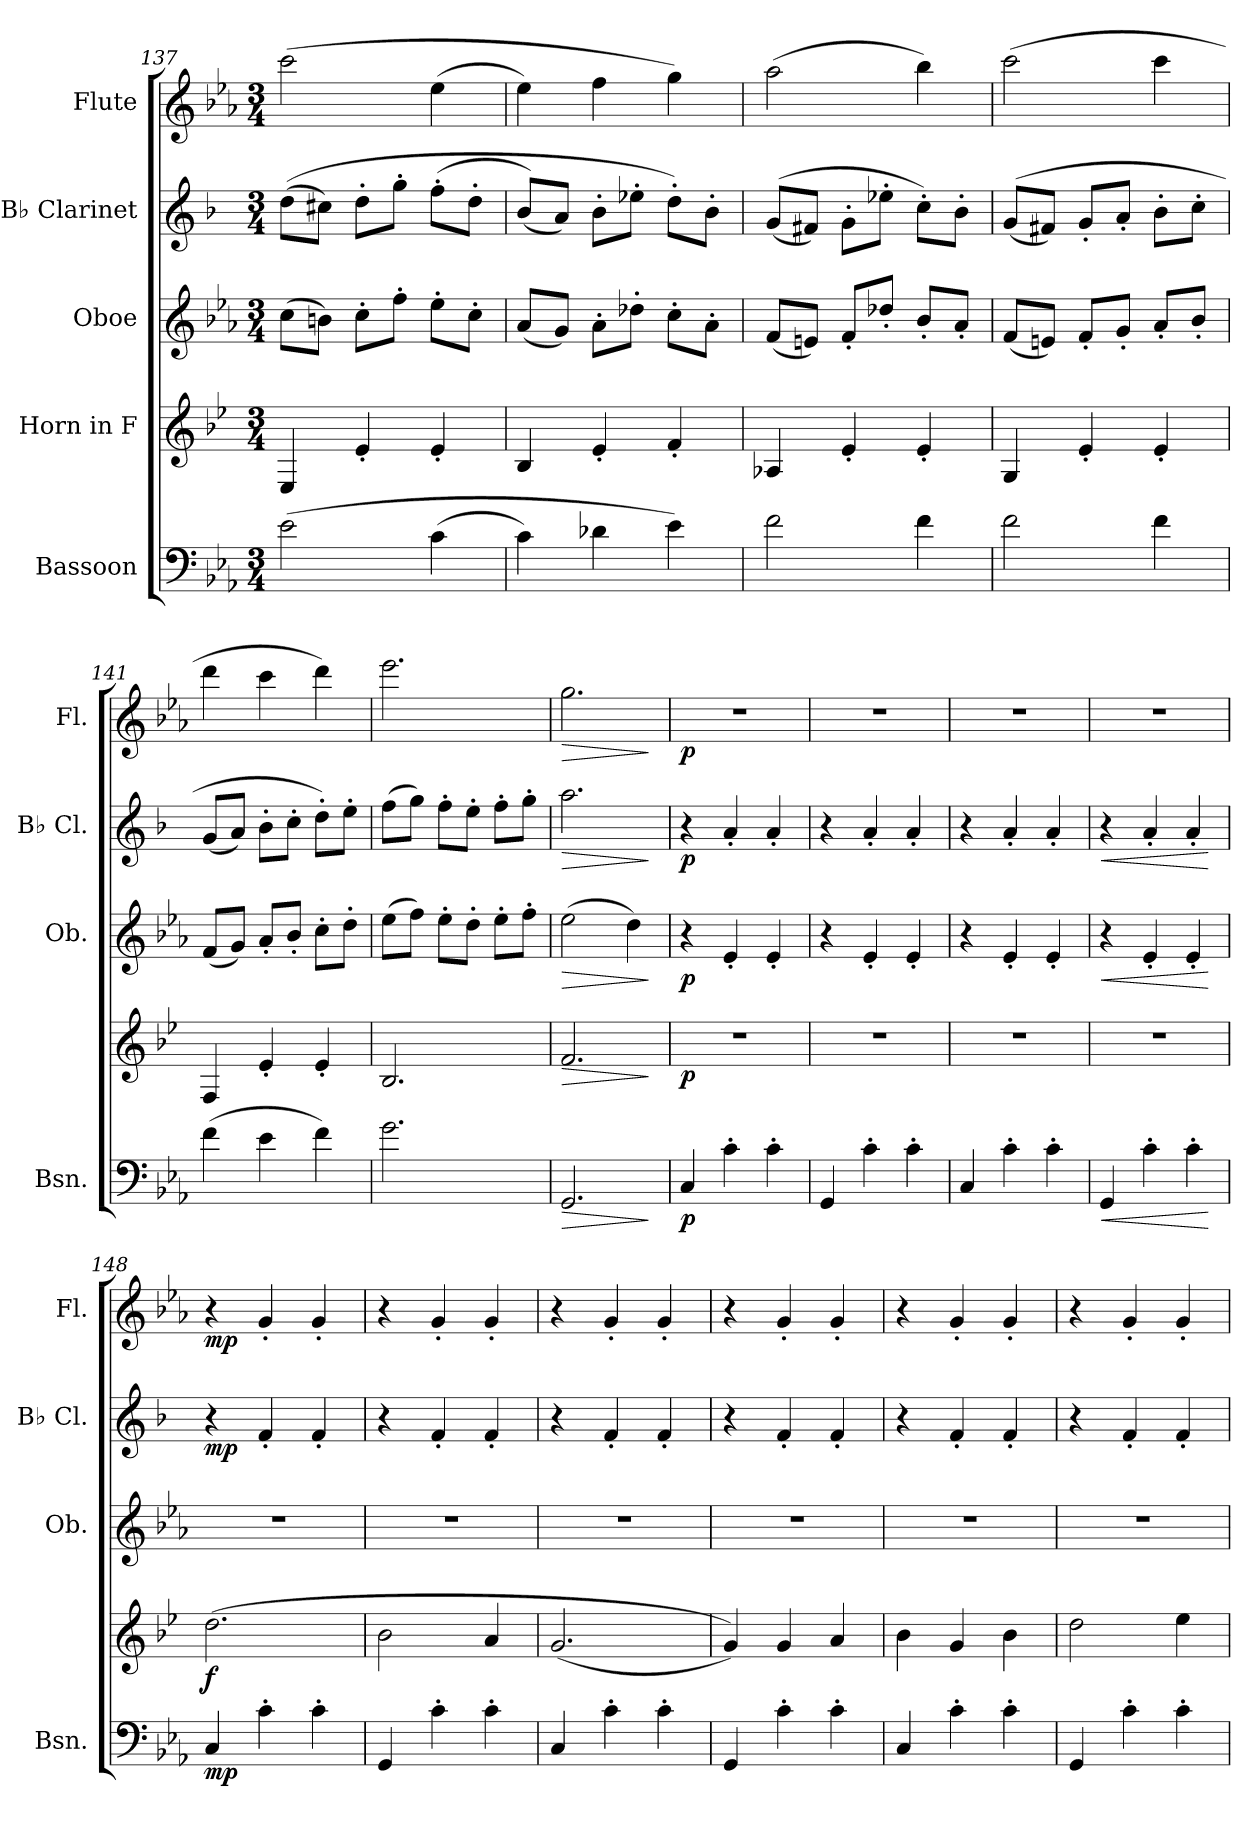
**kern	**dynam	**kern	**dynam	**kern	**dynam	**kern	**dynam	**kern	**dynam
*part5	*part5	*part4	*part4	*part3	*part3	*part2	*part2	*part1	*part1
*staff5	*staff5	*staff4	*staff4	*staff3	*staff3	*staff2	*staff2	*staff1	*staff1
*I"Bassoon	*	*I"Horn in F	*	*I"Oboe	*	*I"B♭ Clarinet	*	*I"Flute	*
*I'Bsn.	*	*	*	*I'Ob.	*	*I'B♭ Cl.	*	*I'Fl.	*
*clefF4	*	*clefG2	*	*clefG2	*	*clefG2	*	*clefG2	*
*	*	*ITrd4c7	*	*	*	*ITrd1c2	*	*	*
*k[b-e-a-]	*	*k[b-e-a-]	*	*k[b-e-a-]	*	*k[b-e-a-]	*	*k[b-e-a-]	*
*M3/4	*	*M3/4	*	*M3/4	*	*M3/4	*	*M3/4	*
=137	=137	=137	=137	=137	=137	=137	=137	=137	=137
(2e-\	.	4AA-/	.	(8cc\L	.	((8cc\L	.	(2ccc\	.
.	.	.	.	8bn\J)	.	8bn\J)	.	.	.
.	.	4A-'/	.	8cc'\L	.	8cc'\L	.	.	.
.	.	.	.	8ff'\J	.	8ff'\J	.	.	.
(4c\	.	4A-'/	.	8ee-'\L	.	(8ee-'\L	.	(4ee-\	.
.	.	.	.	8cc'\J	.	8cc'\J	.	.	.
=138	=138	=138	=138	=138	=138	=138	=138	=138	=138
4c\)	.	4E-/	.	(8a-/L	.	(8a-/L)	.	4ee-\)	.
.	.	.	.	8g/J)	.	8g/J)	.	.	.
4d-X\	.	4A-'/	.	8a-'\L	.	8a-'\L	.	4ff\	.
.	.	.	.	8dd-X'\J	.	8dd-X'\J	.	.	.
4e-\)	.	4B-'/	.	8cc'\L	.	8cc'\L)	.	4gg\)	.
.	.	.	.	8a-'\J	.	8a-'\J	.	.	.
!!LO:PB:g=z
=139	=139	=139	=139	=139	=139	=139	=139	=139	=139
2f\	.	4D-X/	.	(8f/L	.	((8f/L	.	(2aa-\	.
.	.	.	.	8en/J)	.	8en/J)	.	.	.
.	.	4A-'/	.	8f'/L	.	8f'\L	.	.	.
.	.	.	.	8dd-X'/J	.	8dd-X'\J	.	.	.
4f\	.	4A-'/	.	8b-'/L	.	8b-'\L)	.	4bb-\)	.
.	.	.	.	8a-'/J	.	8a-'\J	.	.	.
=140	=140	=140	=140	=140	=140	=140	=140	=140	=140
2f\	.	4C/	.	(8f/L	.	((8f/L	.	(2ccc\	.
.	.	.	.	8en/J)	.	8en/J)	.	.	.
.	.	4A-'/	.	8f'/L	.	8f'/L	.	.	.
.	.	.	.	8g'/J	.	8g'/J	.	.	.
4f\	.	4A-'/	.	8a-'/L	.	8a-'\L	.	4ccc\	.
.	.	.	.	8b-'/J	.	8b-'\J	.	.	.
=141	=141	=141	=141	=141	=141	=141	=141	=141	=141
(4f\	.	4BB-/	.	(8f/L	.	(8f/L	.	4ddd\	.
.	.	.	.	8g/J)	.	8g/J)	.	.	.
4e-\	.	4A-'/	.	8a-'/L	.	8a-'\L	.	4ccc\	.
.	.	.	.	8b-'/J	.	8b-'\J	.	.	.
4f\)	.	4A-'/	.	8cc'\L	.	8cc'\L)	.	4ddd\)	.
.	.	.	.	8dd'\J	.	8dd'\J	.	.	.
=142	=142	=142	=142	=142	=142	=142	=142	=142	=142
2.g\	.	2.E-/	.	(8ee-\L	.	(8ee-\L	.	2.eee-\	.
.	.	.	.	8ff\J)	.	8ff\J)	.	.	.
.	.	.	.	8ee-'\L	.	8ee-'\L	.	.	.
.	.	.	.	8dd'\J	.	8dd'\J	.	.	.
.	.	.	.	8ee-'\L	.	8ee-'\L	.	.	.
.	.	.	.	8ff'\J	.	8ff'\J	.	.	.
=143	=143	=143	=143	=143	=143	=143	=143	=143	=143
!	!LO:HP:b	!	!LO:HP:b	!	!LO:HP:b	!	!LO:HP:b	!	!
!	!	!	!	!	!	!	!LO:HP:n=1:b	!	!LO:HP:b
!	!	!	!	!	!	!	!	!	!LO:HP:n=1:b
2.GG/	>	2.B-/	>	(2ee-\	>	2.gg\	> >	2.gg\	> >
.	.	.	.	4dd\)	.	.	.	.	.
.	]	.	]	.	]	.	]	.	]
=144	=144	=144	=144	=144	=144	=144	=144	=144	=144
!	!LO:DY:b	!	!LO:DY:b	!	!LO:DY:b	!	!LO:DY:b	!	!LO:DY:b
4C/	p	2.r	p	4r	p	4r	p	2.r	p
4c'\	.	.	.	4e-'/	.	4g'/	]	.	.
4c'\	.	.	.	4e-'/	.	4g'/	.	.	.
.	.	.	.	.	.	.	.	.	]
!!LO:LB:g=z
=145	=145	=145	=145	=145	=145	=145	=145	=145	=145
4GG/	.	2.r	.	4r	.	4r	.	2.r	.
4c'\	.	.	.	4e-'/	.	4g'/	.	.	.
4c'\	.	.	.	4e-'/	.	4g'/	.	.	.
=146	=146	=146	=146	=146	=146	=146	=146	=146	=146
4C/	.	2.r	.	4r	.	4r	.	2.r	.
4c'\	.	.	.	4e-'/	.	4g'/	.	.	.
4c'\	.	.	.	4e-'/	.	4g'/	.	.	.
=147	=147	=147	=147	=147	=147	=147	=147	=147	=147
!	!LO:HP:b	!	!	!	!LO:HP:b	!	!LO:HP:b	!	!
4GG/	<	2.r	.	4r	<	4r	<	2.r	.
4c'\	.	.	.	4e-'/	.	4g'/	.	.	.
4c'\	.	.	.	4e-'/	.	4g'/	.	.	.
.	[	.	.	.	[	.	[	.	.
=148	=148	=148	=148	=148	=148	=148	=148	=148	=148
!	!LO:DY:b	!	!LO:DY:b	!	!	!	!LO:DY:b	!	!LO:DY:b
4C/	mp	(2.g\	f	2.r	.	4r	mp	4r	mp
4c'\	.	.	.	.	.	4e-'/	.	4g'/	.
4c'\	.	.	.	.	.	4e-'/	.	4g'/	.
=149	=149	=149	=149	=149	=149	=149	=149	=149	=149
4GG/	.	2e-\	.	2.r	.	4r	.	4r	.
4c'\	.	.	.	.	.	4e-'/	.	4g'/	.
4c'\	.	4d/	.	.	.	4e-'/	.	4g'/	.
=150	=150	=150	=150	=150	=150	=150	=150	=150	=150
4C/	.	(2.c/	.	2.r	.	4r	.	4r	.
4c'\	.	.	.	.	.	4e-'/	.	4g'/	.
4c'\	.	.	.	.	.	4e-'/	.	4g'/	.
=151	=151	=151	=151	=151	=151	=151	=151	=151	=151
4GG/	.	4c/))	.	2.r	.	4r	.	4r	.
4c'\	.	4c/	.	.	.	4e-'/	.	4g'/	.
4c'\	.	4d/	.	.	.	4e-'/	.	4g'/	.
=152	=152	=152	=152	=152	=152	=152	=152	=152	=152
4C/	.	4e-\	.	2.r	.	4r	.	4r	.
4c'\	.	4c/	.	.	.	4e-'/	.	4g'/	.
4c'\	.	4e-\	.	.	.	4e-'/	.	4g'/	.
!!LO:PB:g=z
=153	=153	=153	=153	=153	=153	=153	=153	=153	=153
4GG/	.	2g\	.	2.r	.	4r	.	4r	.
4c'\	.	.	.	.	.	4e-'/	.	4g'/	.
4c'\	.	4a-\	.	.	.	4e-'/	.	4g'/	.
=	=	=	=	=	=	=	=	=	=
*-	*-	*-	*-	*-	*-	*-	*-	*-	*-
